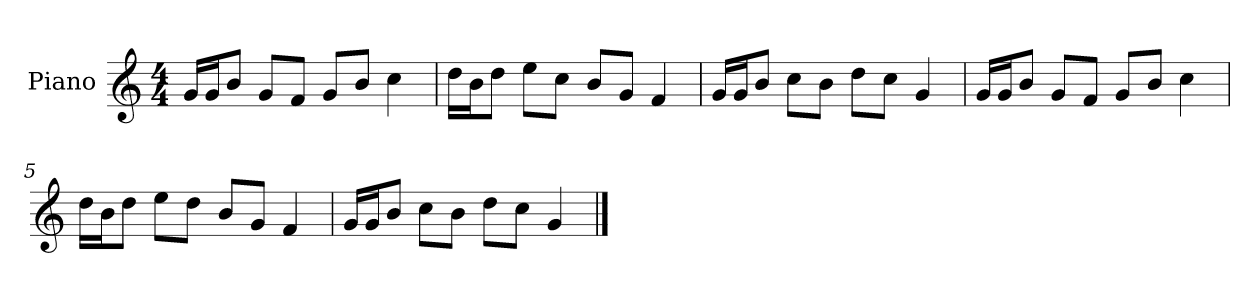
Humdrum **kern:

**kern
*part1
*staff1
*I"Piano
*I'P-no
*clefG2
*k[]
*M4/4
*MM90
=1
16g/LL
16g/J
8b/J
8g/L
8f/J
8g/L
8b/J
4cc\
=2
16dd\LL
16b\J
8dd\J
8ee\L
8cc\J
8b/L
8g/J
4f/
=3
16g/LL
16g/J
8b/J
8cc\L
8b\J
8dd\L
8cc\J
4g/
=4
16g/LL
16g/J
8b/J
8g/L
8f/J
8g/L
8b/J
4cc\
=5
16dd\LL
16b\J
8dd\J
8ee\L
8dd\J
8b/L
8g/J
4f/
!!LO:LB:g=z
=6
16g/LL
16g/J
8b/J
8cc\L
8b\J
8dd\L
8cc\J
4g/
==
*-
